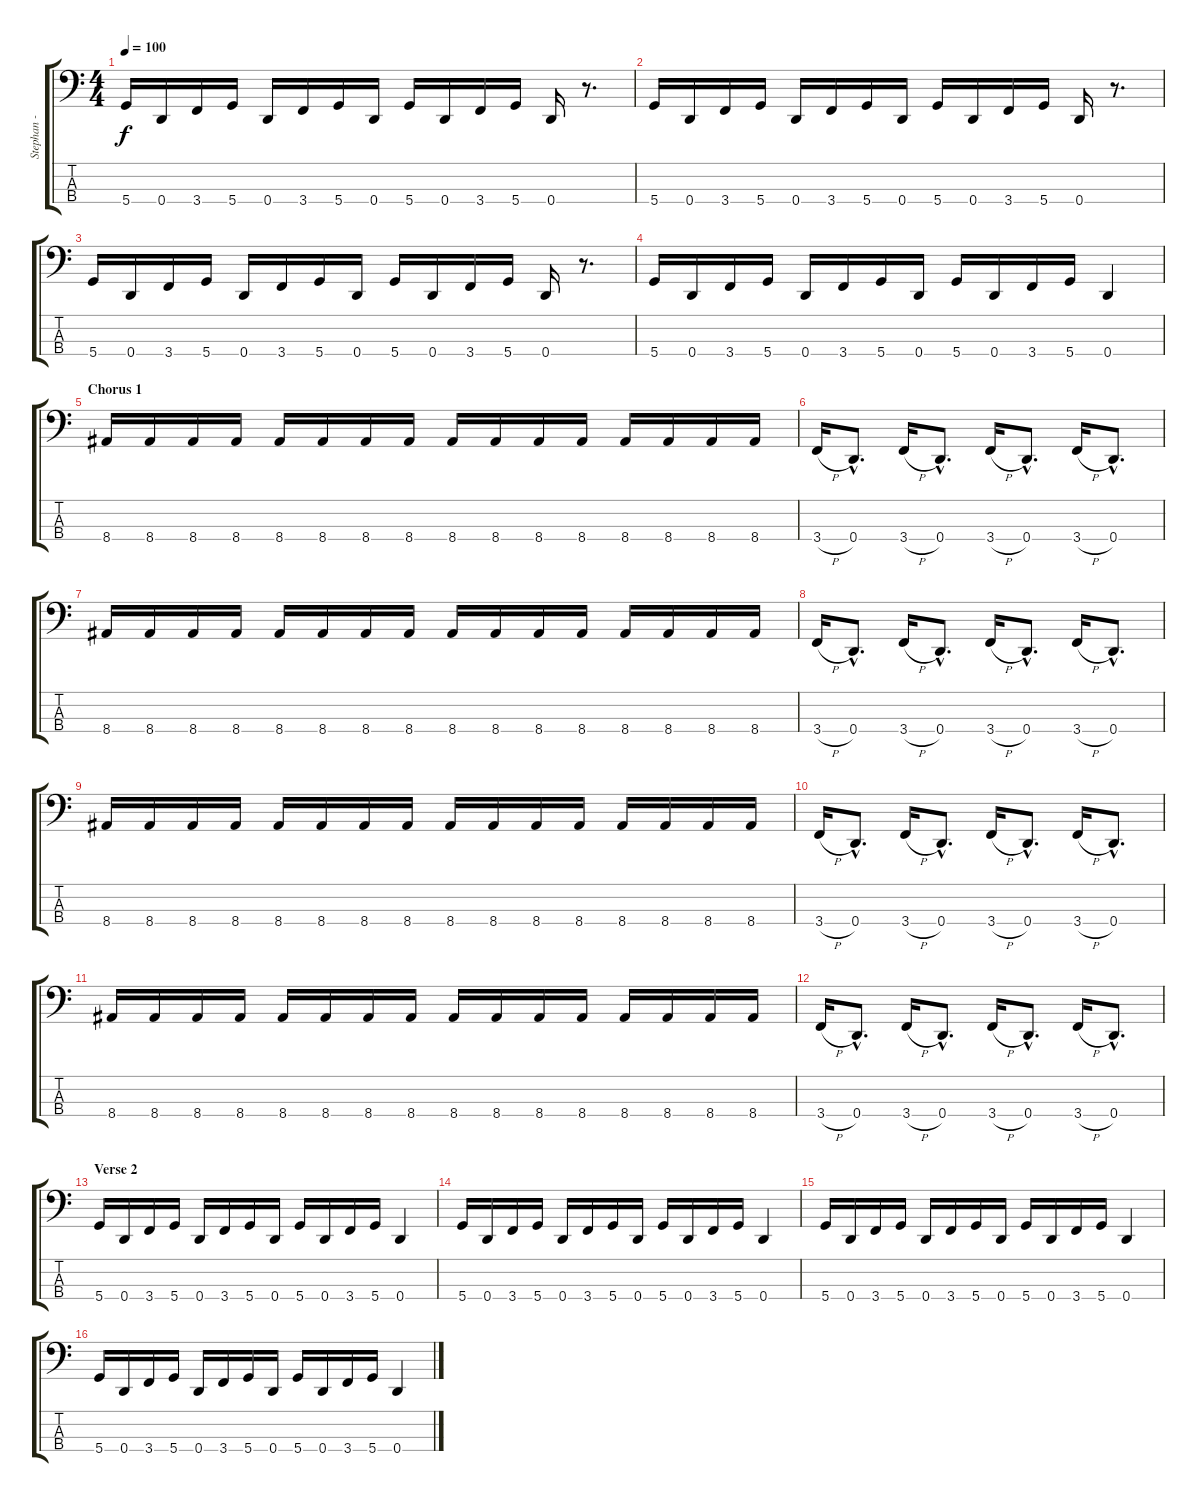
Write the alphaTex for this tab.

\track ("Stephan - Basse" "Stephan - ") {instrument electricbassfinger}
\staff {score tabs}
\tuning (G2 D2 A1 D1) {hide}
\ts (4 4)
\tempo 100
\clef f4
\ks c
5.4.16{dy f} 0.4.16 3.4.16 5.4.16 0.4.16 3.4.16 5.4.16 0.4.16 5.4.16 0.4.16 3.4.16 5.4.16 0.4.16 r.8{d} |
5.4.16 0.4.16 3.4.16 5.4.16 0.4.16 3.4.16 5.4.16 0.4.16 5.4.16 0.4.16 3.4.16 5.4.16 0.4.16 r.8{d} |
5.4.16 0.4.16 3.4.16 5.4.16 0.4.16 3.4.16 5.4.16 0.4.16 5.4.16 0.4.16 3.4.16 5.4.16 0.4.16 r.8{d} |
5.4.16 0.4.16 3.4.16 5.4.16 0.4.16 3.4.16 5.4.16 0.4.16 5.4.16 0.4.16 3.4.16 5.4.16 0.4.4 |
\section ("" "Chorus 1")
8.4.16 8.4.16 8.4.16 8.4.16 8.4.16 8.4.16 8.4.16 8.4.16 8.4.16 8.4.16 8.4.16 8.4.16 8.4.16 8.4.16 8.4.16 8.4.16 |
3.4{h}.16 0.4{hac}.8{d} 3.4{h}.16 0.4{hac}.8{d} 3.4{h}.16 0.4{hac}.8{d} 3.4{h}.16 0.4{hac}.8{d} |
8.4.16 8.4.16 8.4.16 8.4.16 8.4.16 8.4.16 8.4.16 8.4.16 8.4.16 8.4.16 8.4.16 8.4.16 8.4.16 8.4.16 8.4.16 8.4.16 |
3.4{h}.16 0.4{hac}.8{d} 3.4{h}.16 0.4{hac}.8{d} 3.4{h}.16 0.4{hac}.8{d} 3.4{h}.16 0.4{hac}.8{d} |
8.4.16 8.4.16 8.4.16 8.4.16 8.4.16 8.4.16 8.4.16 8.4.16 8.4.16 8.4.16 8.4.16 8.4.16 8.4.16 8.4.16 8.4.16 8.4.16 |
3.4{h}.16 0.4{hac}.8{d} 3.4{h}.16 0.4{hac}.8{d} 3.4{h}.16 0.4{hac}.8{d} 3.4{h}.16 0.4{hac}.8{d} |
8.4.16 8.4.16 8.4.16 8.4.16 8.4.16 8.4.16 8.4.16 8.4.16 8.4.16 8.4.16 8.4.16 8.4.16 8.4.16 8.4.16 8.4.16 8.4.16 |
3.4{h}.16 0.4{hac}.8{d} 3.4{h}.16 0.4{hac}.8{d} 3.4{h}.16 0.4{hac}.8{d} 3.4{h}.16 0.4{hac}.8{d} |
\section ("" "Verse 2")
5.4.16 0.4.16 3.4.16 5.4.16 0.4.16 3.4.16 5.4.16 0.4.16 5.4.16 0.4.16 3.4.16 5.4.16 0.4.4 |
5.4.16 0.4.16 3.4.16 5.4.16 0.4.16 3.4.16 5.4.16 0.4.16 5.4.16 0.4.16 3.4.16 5.4.16 0.4.4 |
5.4.16 0.4.16 3.4.16 5.4.16 0.4.16 3.4.16 5.4.16 0.4.16 5.4.16 0.4.16 3.4.16 5.4.16 0.4.4 |
5.4.16 0.4.16 3.4.16 5.4.16 0.4.16 3.4.16 5.4.16 0.4.16 5.4.16 0.4.16 3.4.16 5.4.16 0.4.4
